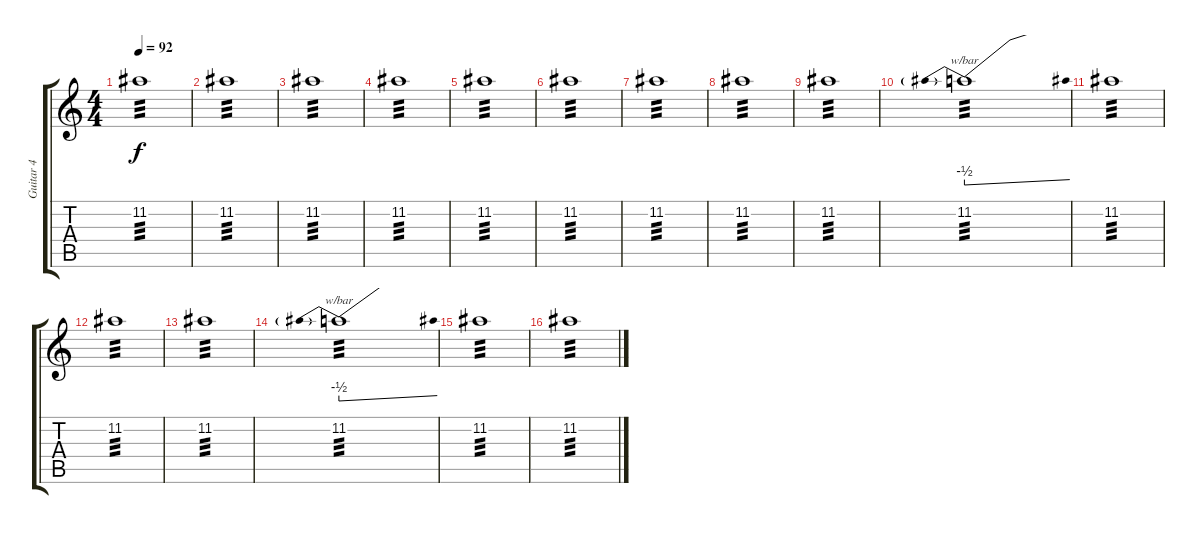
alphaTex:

\track ("Guitar 4" "Guitar 4") {instrument distortionguitar}
\staff {score tabs}
\tuning (E4 B3 G3 D3 A2 E2) {hide}
\ts (4 4)
\tempo 92
\clef g2
\ks c
11.2.1{tp 3 dy f} |
11.2.1{tp 3} |
11.2.1{tp 3} |
11.2.1{tp 3} |
11.2.1{tp 3} |
11.2.1{tp 3} |
11.2.1{tp 3} |
11.2.1{tp 3} |
11.2.1{tp 3} |
11.2.1{tbe (predivedive default 0 -2 60 0) tp 3} |
11.2.1{tp 3} |
11.2.1{tp 3} |
11.2.1{tp 3} |
11.2.1{tbe (predivedive default 0 -2 60 0) tp 3} |
11.2.1{tp 3} |
11.2.1{tp 3}
